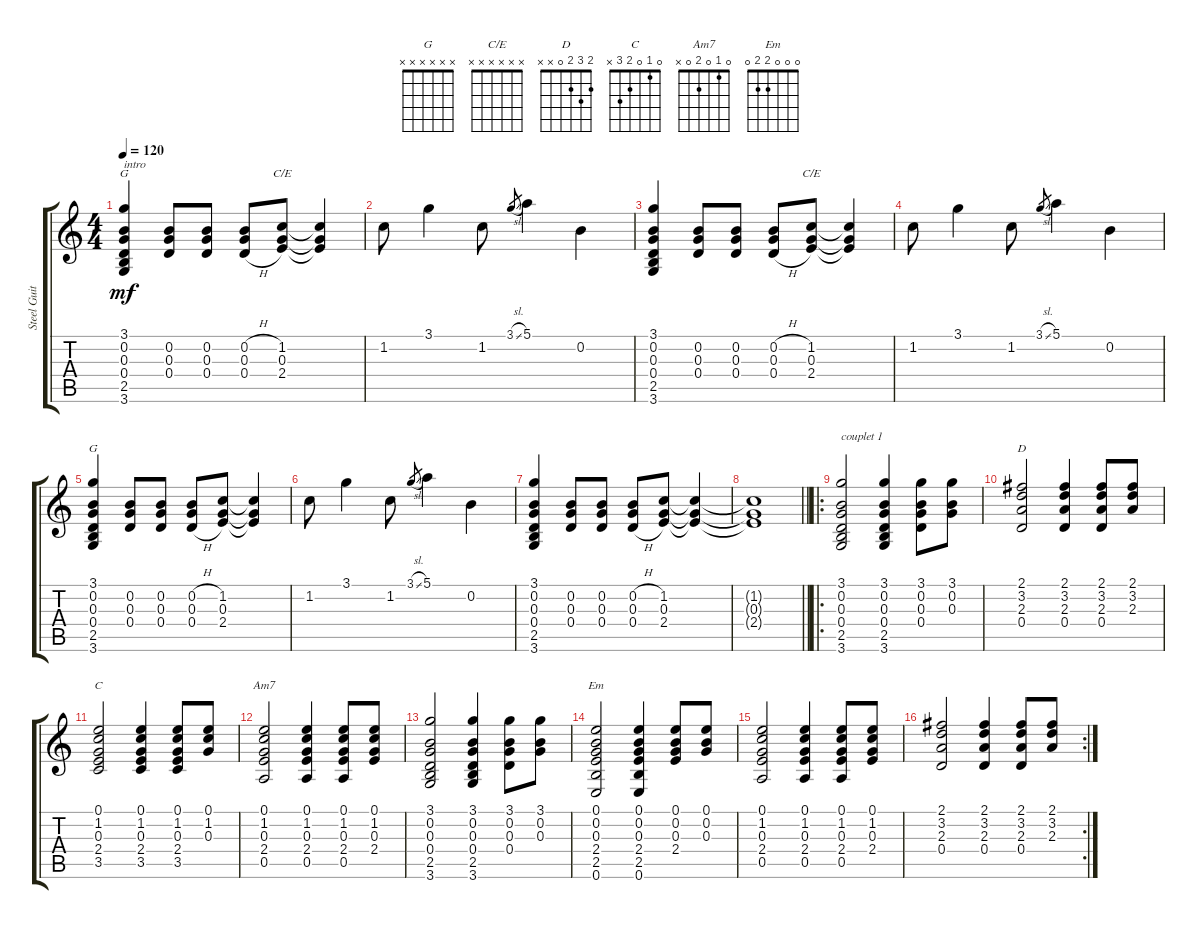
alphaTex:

\track ("Steel Guitar" "Steel Guit") {instrument acousticguitarsteel}
\staff {score tabs}
\tuning (E4 B3 G3 D3 A2 E2) {hide}
\chord ("G" 3 0 0 0 2 3)
\chord ("C/E" 3 1 0 2 x x)
\chord ("C/E" x x x x x x)
\chord ("G" x x x x x x)
\chord ("D" 2 3 2 0 x x)
\chord ("C" 0 1 0 2 3 x)
\chord ("Am7" 0 1 0 2 0 x)
\chord ("Em" 0 0 0 2 2 0)
\ts (4 4)
\tempo 120
\clef g2
\ks c
(3.1 0.2 0.3 0.4 2.5 3.6).4{ch "G" txt "intro" dy mf instrument acousticguitarsteel} (0.2 0.3 0.4).8 (0.2 0.3 0.4).8 (0.2{h} 0.3 0.4{h}).8 (1.2 0.3 2.4).8{ch "C/E"} (1.2{t} 0.3{t} 2.4{t}).4 |
1.2.8 3.1.4 1.2.8 3.1{sl}.8{gr} 5.1.4 0.2.4 |
(3.1 0.2 0.3 0.4 2.5 3.6).4 (0.2 0.3 0.4).8 (0.2 0.3 0.4).8 (0.2{h} 0.3 0.4{h}).8 (1.2 0.3 2.4).8{ch "C/E"} (1.2{t} 0.3{t} 2.4{t}).4 |
1.2.8 3.1.4 1.2.8 3.1{sl}.8{gr} 5.1.4 0.2.4 |
(3.1 0.2 0.3 0.4 2.5 3.6).4{ch "G"} (0.2 0.3 0.4).8 (0.2 0.3 0.4).8 (0.2{h} 0.3 0.4{h}).8 (1.2 0.3 2.4).8 (1.2{t} 0.3{t} 2.4{t}).4 |
1.2.8 3.1.4 1.2.8 3.1{sl}.8{gr} 5.1.4 0.2.4 |
(3.1 0.2 0.3 0.4 2.5 3.6).4 (0.2 0.3 0.4).8 (0.2 0.3 0.4).8 (0.2{h} 0.3 0.4{h}).8 (1.2 0.3 2.4).8 (1.2{t} 0.3{t} 2.4{t}).4 |
\barLineRight lightlight
(1.2{t} 0.3{t} 2.4{t}).1 |
\ro
(3.1 0.2 0.3 0.4 2.5 3.6).2{txt "couplet 1"} (3.1 0.2 0.3 0.4 2.5 3.6).4 (3.1 0.2 0.3 0.4).8 (3.1 0.2 0.3).8 |
(2.1 3.2 2.3 0.4).2{ch "D"} (2.1 3.2 2.3 0.4).4 (2.1 3.2 2.3 0.4).8 (2.1 3.2 2.3).8 |
(0.1 1.2 0.3 2.4 3.5).2{ch "C"} (0.1 1.2 0.3 2.4 3.5).4 (0.1 1.2 0.3 2.4 3.5).8 (0.1 1.2 0.3).8 |
(0.1 1.2 0.3 2.4 0.5).2{ch "Am7"} (0.1 1.2 0.3 2.4 0.5).4 (0.1 1.2 0.3 2.4 0.5).8 (0.1 1.2 0.3 2.4).8 |
(3.1 0.2 0.3 0.4 2.5 3.6).2 (3.1 0.2 0.3 0.4 2.5 3.6).4 (3.1 0.2 0.3 0.4).8 (3.1 0.2 0.3).8 |
(0.1 0.2 0.3 2.4 2.5 0.6).2{ch "Em"} (0.1 0.2 0.3 2.4 2.5 0.6).4 (0.1 0.2 0.3 2.4).8 (0.1 0.2 0.3).8 |
(0.1 1.2 0.3 2.4 0.5).2 (0.1 1.2 0.3 2.4 0.5).4 (0.1 1.2 0.3 2.4 0.5).8 (0.1 1.2 0.3 2.4).8 |
\rc 2
(2.1 3.2 2.3 0.4).2 (2.1 3.2 2.3 0.4).4 (2.1 3.2 2.3 0.4).8 (2.1 3.2 2.3).8
